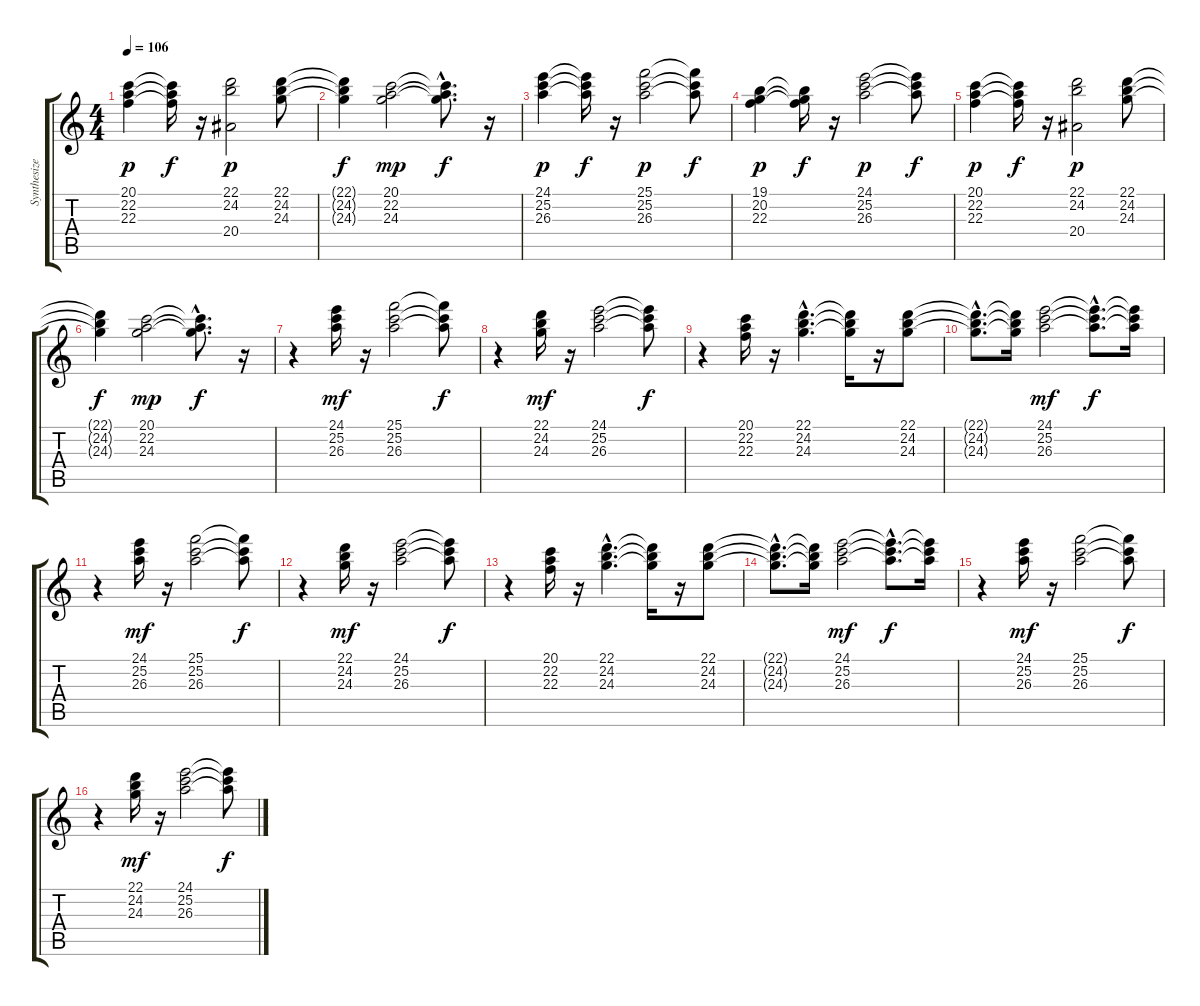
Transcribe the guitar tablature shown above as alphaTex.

\track ("Synthesizer I" "Synthesize") {instrument pad3polysynth}
\staff {score tabs}
\tuning (E4 B3 G3 D3 A2 E2) {hide}
\ts (4 4)
\tempo 106
\clef g2
\ks c
(20.1 22.2 22.3).4{dy p} (20.1{t} 22.2{t} 22.3{t}).16{dy f} r.16 (22.1 24.2 20.4).2{dy p} (22.1 24.2 24.3).8 |
(22.1{t} 24.2{t} 24.3{t}).4{dy f} (20.1 22.2 24.3).2{dy mp} (20.1{hac t} 22.2{hac t} 24.3{hac t}).8{d dy f} r.16 |
(24.1 25.2 26.3).4{dy p} (24.1{t} 25.2{t} 26.3{t}).16{dy f} r.16 (25.1 25.2 26.3).2{dy p} (25.1{t} 25.2{t} 26.3{t}).8{dy f} |
(19.1 20.2 22.3).4{dy p} (19.1{t} 20.2{t} 22.3{t}).16{dy f} r.16 (24.1 25.2 26.3).2{dy p} (24.1{t} 25.2{t} 26.3{t}).8{dy f} |
(20.1 22.2 22.3).4{dy p} (20.1{t} 22.2{t} 22.3{t}).16{dy f} r.16 (22.1 24.2 20.4).2{dy p} (22.1 24.2 24.3).8 |
(22.1{t} 24.2{t} 24.3{t}).4{dy f} (20.1 22.2 24.3).2{dy mp} (20.1{hac t} 22.2{hac t} 24.3{hac t}).8{d dy f} r.16 |
r.4 (24.1 25.2 26.3).16{dy mf} r.16 (25.1 25.2 26.3).2 (25.1{t} 25.2{t} 26.3{t}).8{dy f} |
r.4 (22.1 24.2 24.3).16{dy mf} r.16 (24.1 25.2 26.3).2 (24.1{t} 25.2{t} 26.3{t}).8{dy f} |
r.4 (20.1 22.2 22.3).16 r.16 (22.1{hac} 24.2{hac} 24.3{hac}).4{d} (22.1{t} 24.2{t} 24.3{t}).16 r.16 (22.1 24.2 24.3).8 |
(22.1{hac t} 24.2{hac t} 24.3{hac t}).8{d} (22.1{t} 24.2{t} 24.3{t}).16 (24.1 25.2 26.3).2{dy mf} (24.1{hac t} 25.2{hac t} 26.3{hac t}).8{d dy f} (24.1{t} 25.2{t} 26.3{t}).16 |
r.4 (24.1 25.2 26.3).16{dy mf} r.16 (25.1 25.2 26.3).2 (25.1{t} 25.2{t} 26.3{t}).8{dy f} |
r.4 (22.1 24.2 24.3).16{dy mf} r.16 (24.1 25.2 26.3).2 (24.1{t} 25.2{t} 26.3{t}).8{dy f} |
r.4 (20.1 22.2 22.3).16 r.16 (22.1{hac} 24.2{hac} 24.3{hac}).4{d} (22.1{t} 24.2{t} 24.3{t}).16 r.16 (22.1 24.2 24.3).8 |
(22.1{hac t} 24.2{hac t} 24.3{hac t}).8{d} (22.1{t} 24.2{t} 24.3{t}).16 (24.1 25.2 26.3).2{dy mf} (24.1{hac t} 25.2{hac t} 26.3{hac t}).8{d dy f} (24.1{t} 25.2{t} 26.3{t}).16 |
r.4 (24.1 25.2 26.3).16{dy mf} r.16 (25.1 25.2 26.3).2 (25.1{t} 25.2{t} 26.3{t}).8{dy f} |
r.4 (22.1 24.2 24.3).16{dy mf} r.16 (24.1 25.2 26.3).2 (24.1{t} 25.2{t} 26.3{t}).8{dy f}
